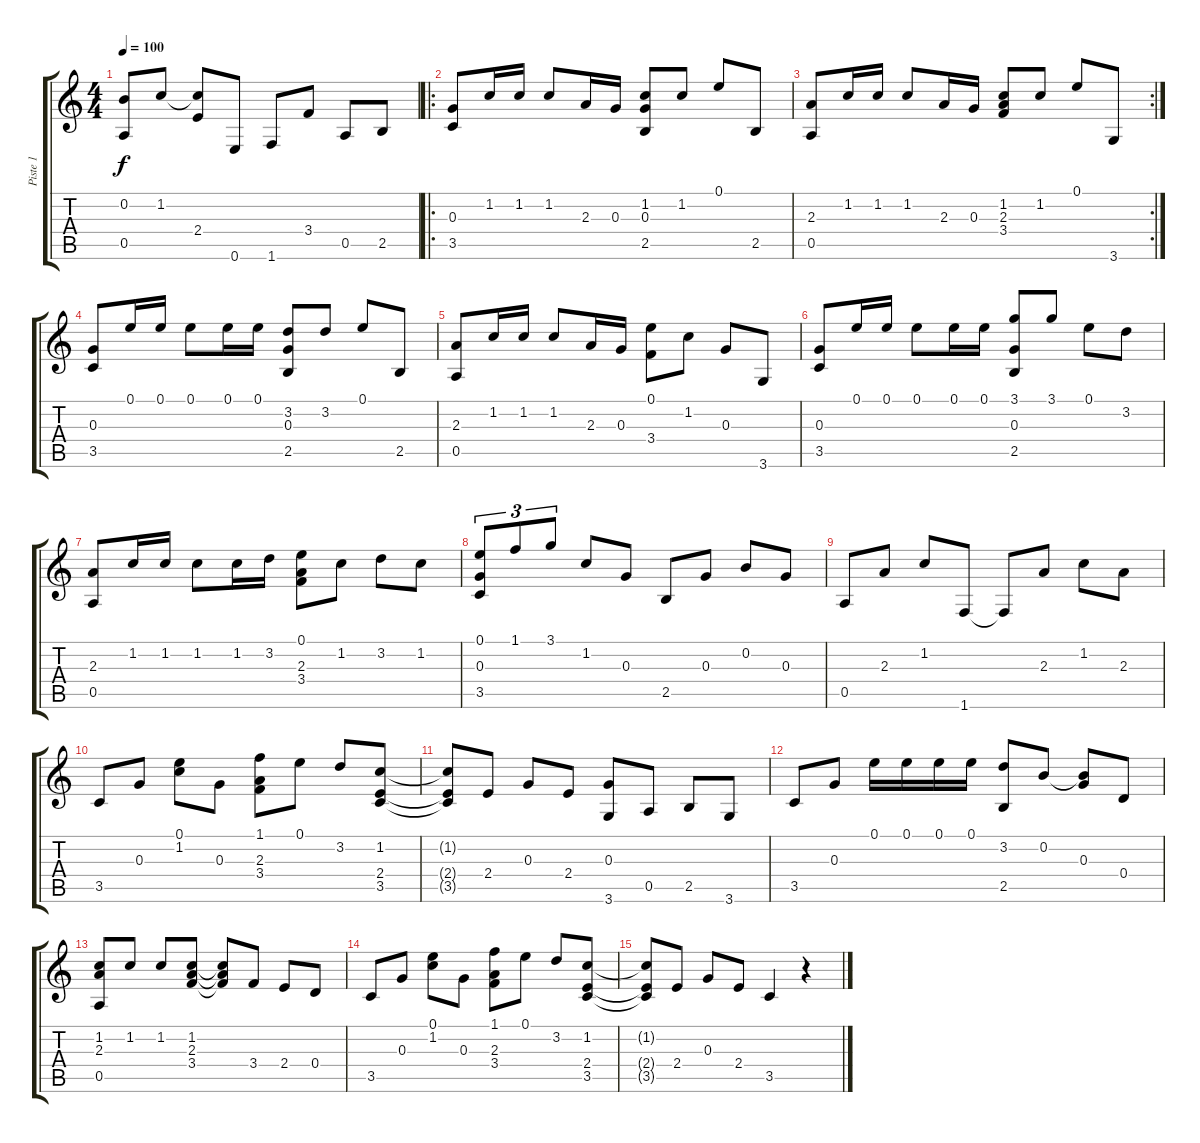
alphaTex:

\track ("Piste 1" "Piste 1") {instrument acousticguitarsteel}
\staff {score tabs}
\tuning (E4 B3 G3 D3 A2 E2) {hide}
\ts (4 4)
\tempo 100
\clef g2
\ks c
(0.2 0.5).8{dy f} 1.2.8 (1.2{t} 2.4).8 0.6.8 1.6.8 3.4.8 0.5.8 2.5.8 |
\ro
(0.3 3.5).8 1.2.16 1.2.16 1.2.8 2.3.16 0.3.16 (1.2 0.3 2.5).8 1.2.8 0.1.8 2.5.8 |
\rc 2
(2.3 0.5).8 1.2.16 1.2.16 1.2.8 2.3.16 0.3.16 (1.2 2.3 3.4).8 1.2.8 0.1.8 3.6.8 |
(0.3 3.5).8 0.1.16 0.1.16 0.1.8 0.1.16 0.1.16 (3.2 0.3 2.5).8 3.2.8 0.1.8 2.5.8 |
(2.3 0.5).8 1.2.16 1.2.16 1.2.8 2.3.16 0.3.16 (0.1 3.4).8 1.2.8 0.3.8 3.6.8 |
(0.3 3.5).8 0.1.16 0.1.16 0.1.8 0.1.16 0.1.16 (3.1 0.3 2.5).8 3.1.8 0.1.8 3.2.8 |
(2.3 0.5).8 1.2.16 1.2.16 1.2.8 1.2.16 3.2.16 (0.1 2.3 3.4).8 1.2.8 3.2.8 1.2.8 |
(0.1 0.3 3.5).8{tu (3 2)} 1.1.8{tu (3 2)} 3.1.8{tu (3 2)} 1.2.8 0.3.8 2.5.8 0.3.8 0.2.8 0.3.8 |
0.5.8 2.3.8 1.2.8 1.6.8 1.6{t}.8 2.3.8 1.2.8 2.3.8 |
3.5.8 0.3.8 (0.1 1.2).8 0.3.8 (1.1 2.3 3.4).8 0.1.8 3.2.8 (1.2 2.4 3.5).8 |
(1.2{t} 2.4{t} 3.5{t}).8 2.4.8 0.3.8 2.4.8 (0.3 3.6).8 0.5.8 2.5.8 3.6.8 |
3.5.8 0.3.8 0.1.16 0.1.16 0.1.16 0.1.16 (3.2 2.5).8 0.2.8 (0.2{t} 0.3).8 0.4.8 |
(1.2 2.3 0.5).8 1.2.8 1.2.8 (1.2 2.3 3.4).8 (1.2{t} 2.3{t} 3.4{t}).8 3.4.8 2.4.8 0.4.8 |
3.5.8 0.3.8 (0.1 1.2).8 0.3.8 (1.1 2.3 3.4).8 0.1.8 3.2.8 (1.2 2.4 3.5).8 |
(1.2{t} 2.4{t} 3.5{t}).8 2.4.8 0.3.8 2.4.8 3.5.4 r.4
